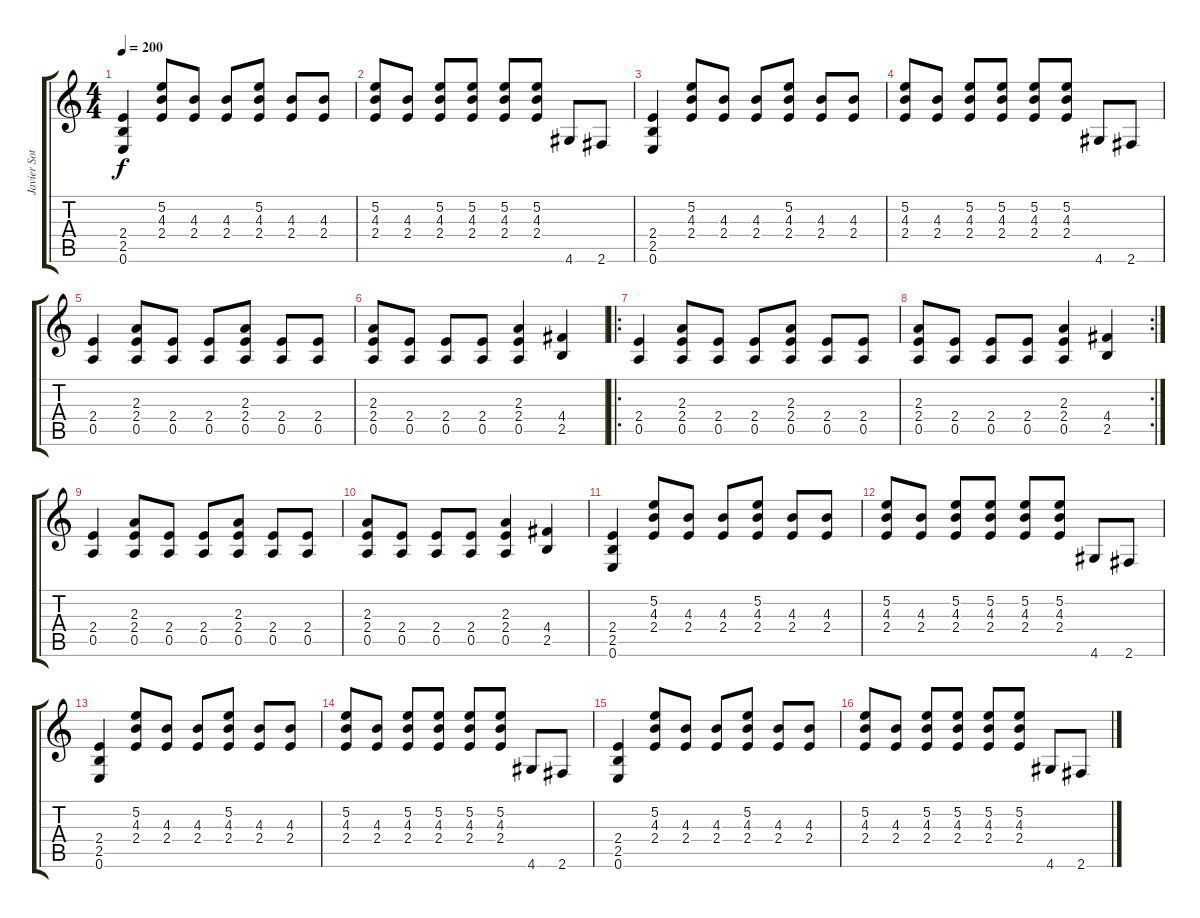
\track ("Javier Soto - Guitarra solista" "Javier Sot") {instrument distortionguitar}
\staff {score tabs}
\tuning (E4 B3 G3 D3 A2 E2) {hide}
\ts (4 4)
\tempo 200
\clef g2
\ks c
(2.4 2.5 0.6).4{dy f} (5.2 4.3 2.4).8 (4.3 2.4).8 (4.3 2.4).8 (5.2 4.3 2.4).8 (4.3 2.4).8 (4.3 2.4).8 |
(5.2 4.3 2.4).8 (4.3 2.4).8 (5.2 4.3 2.4).8 (5.2 4.3 2.4).8 (5.2 4.3 2.4).8 (5.2 4.3 2.4).8 4.6.8 2.6.8 |
(2.4 2.5 0.6).4 (5.2 4.3 2.4).8 (4.3 2.4).8 (4.3 2.4).8 (5.2 4.3 2.4).8 (4.3 2.4).8 (4.3 2.4).8 |
(5.2 4.3 2.4).8 (4.3 2.4).8 (5.2 4.3 2.4).8 (5.2 4.3 2.4).8 (5.2 4.3 2.4).8 (5.2 4.3 2.4).8 4.6.8 2.6.8 |
(2.4 0.5).4 (2.3 2.4 0.5).8 (2.4 0.5).8 (2.4 0.5).8 (2.3 2.4 0.5).8 (2.4 0.5).8 (2.4 0.5).8 |
(2.3 2.4 0.5).8 (2.4 0.5).8 (2.4 0.5).8 (2.4 0.5).8 (2.3 2.4 0.5).4 (4.4 2.5).4 |
\ro
(2.4 0.5).4 (2.3 2.4 0.5).8 (2.4 0.5).8 (2.4 0.5).8 (2.3 2.4 0.5).8 (2.4 0.5).8 (2.4 0.5).8 |
\rc 2
(2.3 2.4 0.5).8 (2.4 0.5).8 (2.4 0.5).8 (2.4 0.5).8 (2.3 2.4 0.5).4 (4.4 2.5).4 |
(2.4 0.5).4 (2.3 2.4 0.5).8 (2.4 0.5).8 (2.4 0.5).8 (2.3 2.4 0.5).8 (2.4 0.5).8 (2.4 0.5).8 |
(2.3 2.4 0.5).8 (2.4 0.5).8 (2.4 0.5).8 (2.4 0.5).8 (2.3 2.4 0.5).4 (4.4 2.5).4 |
(2.4 2.5 0.6).4 (5.2 4.3 2.4).8 (4.3 2.4).8 (4.3 2.4).8 (5.2 4.3 2.4).8 (4.3 2.4).8 (4.3 2.4).8 |
(5.2 4.3 2.4).8 (4.3 2.4).8 (5.2 4.3 2.4).8 (5.2 4.3 2.4).8 (5.2 4.3 2.4).8 (5.2 4.3 2.4).8 4.6.8 2.6.8 |
(2.4 2.5 0.6).4 (5.2 4.3 2.4).8 (4.3 2.4).8 (4.3 2.4).8 (5.2 4.3 2.4).8 (4.3 2.4).8 (4.3 2.4).8 |
(5.2 4.3 2.4).8 (4.3 2.4).8 (5.2 4.3 2.4).8 (5.2 4.3 2.4).8 (5.2 4.3 2.4).8 (5.2 4.3 2.4).8 4.6.8 2.6.8 |
(2.4 2.5 0.6).4 (5.2 4.3 2.4).8 (4.3 2.4).8 (4.3 2.4).8 (5.2 4.3 2.4).8 (4.3 2.4).8 (4.3 2.4).8 |
(5.2 4.3 2.4).8 (4.3 2.4).8 (5.2 4.3 2.4).8 (5.2 4.3 2.4).8 (5.2 4.3 2.4).8 (5.2 4.3 2.4).8 4.6.8 2.6.8
